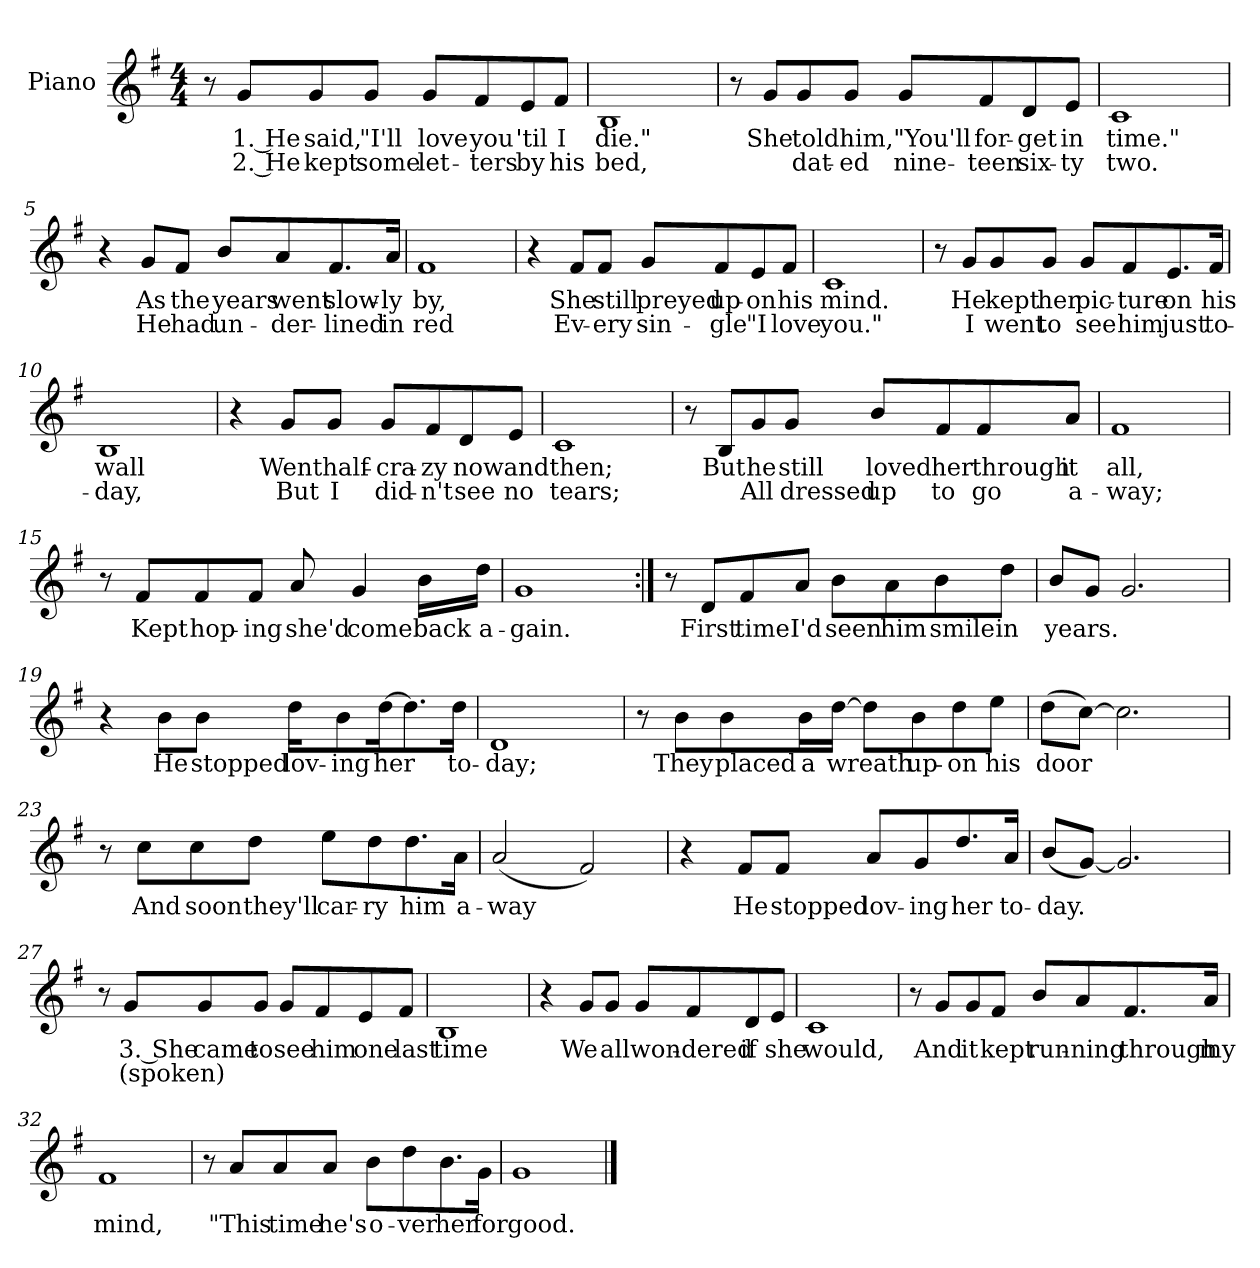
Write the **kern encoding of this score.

**kern	**text	**text
*part1	*part1	*part1
*staff1	*staff1	*staff1
*I"Piano	*	*
*I'Pno.	*	*
*clefG2	*	*
*k[f#]	*	*
*G:	*	*
*M4/4	*	*
=1	=1	=1
8r	.	.
8g/L	1. He	2. He
8g/	said,	kept
8g/J	"I'll	some
8g/L	love	let-
8f#/	you	-ters
8e/	'til	by
8f#/J	I	his
=2	=2	=2
1B	die."	bed,
!!LO:LB:g=z
=3	=3	=3
8r	.	.
8g/L	She	.
8g/	told	dat-
8g/J	him,	-ed
8g/L	"You'll	nine-
8f#/	for-	-teen
8d/	-get	six-
8e/J	in	-ty
=4	=4	=4
1c	time."	two.
=5	=5	=5
4r	.	.
8g/L	As	He
8f#/J	the	had
8b/L	years	un-
8a/	went	-der-
8.f#/	slow-	-lined
16a/Jk	-ly	in
=6	=6	=6
1f#	by,	red
!!LO:LB:g=z
=7	=7	=7
4r	.	.
8f#/L	She	Ev-
8f#/J	still	-ery
8g/L	preyed	sin-
8f#/	up-	-gle
8e/	-on	"I
8f#/J	his	love
=8	=8	=8
1c	mind.	you."
=9	=9	=9
8r	.	.
8g/L	He	I
8g/	kept	went
8g/J	her	to
8g/L	pic-	see
8f#/	-ture	him
8.e/	on	just
16f#/Jk	his	to-
=10	=10	=10
1B	wall	-day,
!!LO:LB:g=z
=11	=11	=11
4r	.	.
8g/L	Went	But
8g/J	half-	I
8g/L	-cra-	did-
8f#/	-zy	-n't
8d/	now	see
8e/J	and	no
=12	=12	=12
1c	then;	tears;
=13	=13	=13
8r	.	.
8B/L	But	.
8g/	he	All
8g/J	still	dressed
8b/L	loved	up
8f#/	her	to
8f#/	through	go
8a/J	it	a-
=14	=14	=14
1f#	all,	-way;
!!LO:LB:g=z
=15	=15	=15
8r	.	.
8f#/L	Kept	.
8f#/	hop-	.
8f#/J	-ing	.
8a/	she'd	.
4g/	come	.
16b\LL	back	.
16dd\JJ	a-	.
=16	=16	=16
1g	-gain.	.
=17:|!	=17:|!	=17:|!
8r	.	.
8d/L	First	.
8f#/	time	.
8a/J	I'd	.
8b\L	seen	.
8a\	him	.
8b\	smile	.
8dd\J	in	.
=18	=18	=18
8b/L	years.	.
8g/J	.	.
2.g/	.	.
!!LO:LB:g=z
=19	=19	=19
4r	.	.
8b\L	He	.
8b\J	stopped	.
16dd\KL	lov-	.
8b\	-ing	.
[16dd\K	her	.
8.dd\]	.	.
16dd\Jk	to-	.
=20	=20	=20
1d	-day;	.
=21	=21	=21
8r	.	.
8b\L	They	.
8b\	placed	.
16b\L	a	.
[16dd\JJ	wreath	.
8dd\L]	.	.
8b\	up-	.
8dd\	-on	.
8ee\J	his	.
=22	=22	=22
(8dd\L	door	.
[8cc\J)	.	.
2.cc\]	.	.
!!LO:LB:g=z
=23	=23	=23
8r	.	.
8cc\L	And	.
8cc\	soon	.
8dd\J	they'll	.
8ee\L	car-	.
8dd\	-ry	.
8.dd\	him	.
16a\Jk	a-	.
=24	=24	=24
(2a/	-way	.
2f#/)	.	.
=25	=25	=25
4r	.	.
8f#/L	He	.
8f#/J	stopped	.
8a/L	lov-	.
8g/	-ing	.
8.dd/	her	.
16a/Jk	to-	.
=26	=26	=26
(8b/L	-day.	.
[8g/J)	.	.
2.g/]	.	.
!!LO:PB:g=z
=27	=27	=27
8r	.	.
8g/L	3. She	(spoken)
8g/	came	.
8g/J	to	.
8g/L	see	.
8f#/	him	.
8e/	one	.
8f#/J	last	.
=28	=28	=28
1B	time	.
=29	=29	=29
4r	.	.
8g/L	We	.
8g/J	all	.
8g/L	won-	.
8f#/	-dered	.
8d/	if	.
8e/J	she	.
=30	=30	=30
1c	would,	.
!!LO:LB:g=z
=31	=31	=31
8r	.	.
8g/L	And	.
8g/	it	.
8f#/J	kept	.
8b/L	run-	.
8a/	-ning	.
8.f#/	through	.
16a/Jk	my	.
=32	=32	=32
1f#	mind,	.
=33	=33	=33
8r	.	.
8a/L	"This	.
8a/	time	.
8a/J	he's	.
8b\L	o-	.
8dd\	-ver	.
8.b\	her	.
16g\Jk	for	.
=34	=34	=34
1g	good.	.
==	==	==
*-	*-	*-
